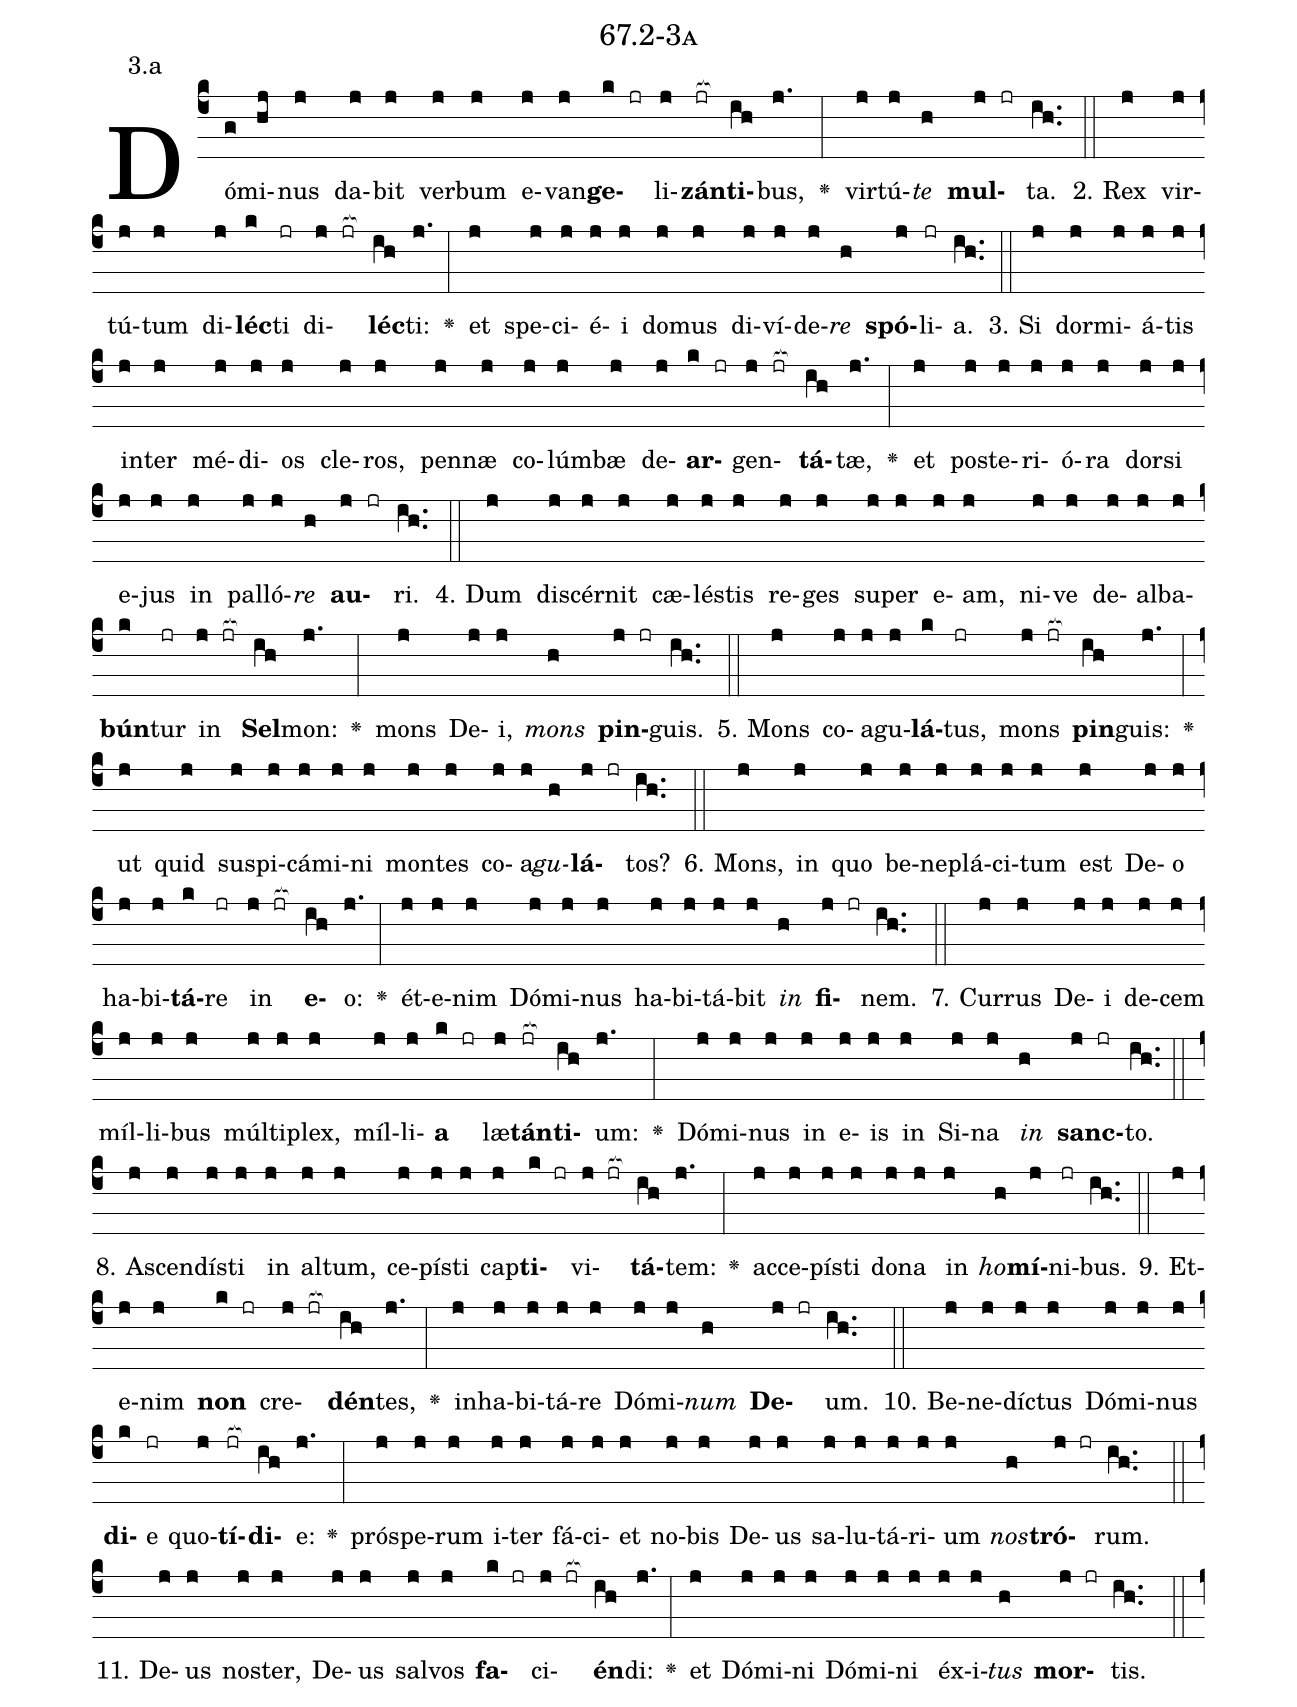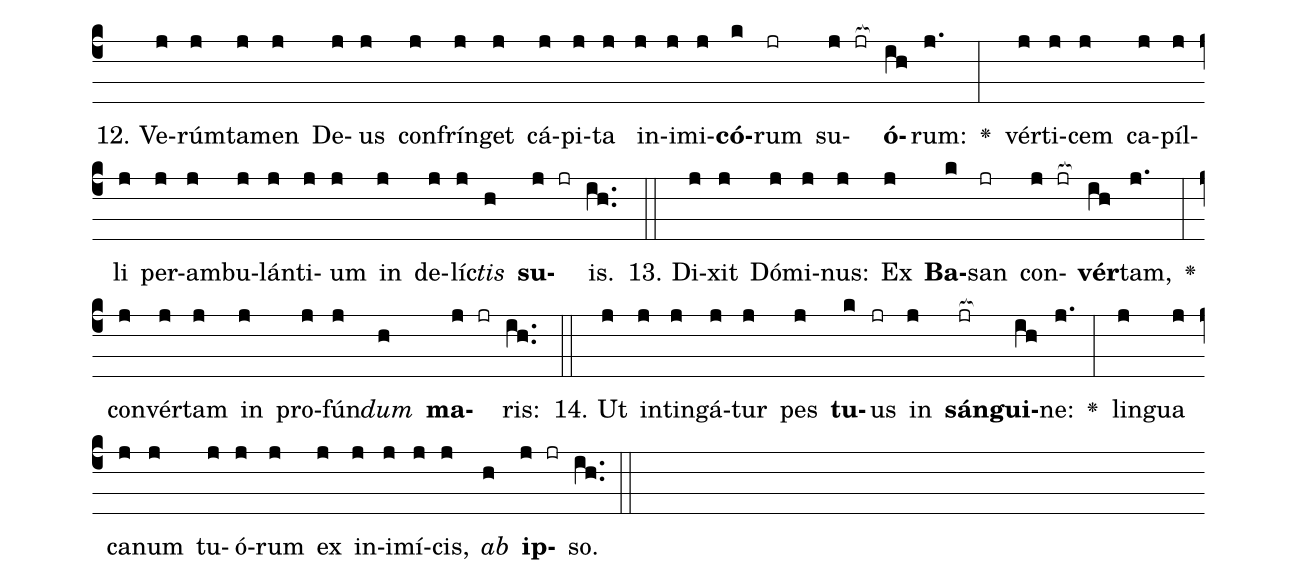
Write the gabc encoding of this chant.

name: 67.2-3a;
annotation: 3.a;
%%
(c4)Dó(g)mi(hj)nus(j) da(j)bit(j) ver(j)bum(j) e(j)van(j)<b>ge</b>(k jr)li(j)<b>zán</b>(jr[ocb:1{])<b>ti</b>(ih[ocb:0}])bus,(j.) <v>\greheightstar</v>(:) vir(j)tú(j)<i>te</i>(h) <b>mul</b>(j jr)ta.(ih..) (::)
2. Rex(j) vir(j)tú(j)tum(j) di(j)<b>léc</b>(k)ti(jr) di(j jr[ocb:1{])<b>léc</b>(ih[ocb:0}])ti:(j.) <v>\greheightstar</v>(:) et(j) spe(j)ci(j)é(j)i(j) do(j)mus(j) di(j)ví(j)de(j)<i>re</i>(h) <b>spó</b>(j)li(jr)a.(ih..) (::)
3. Si(j) dor(j)mi(j)á(j)tis(j) in(j)ter(j) mé(j)di(j)os(j) cle(j)ros,(j) pen(j)næ(j) co(j)lúm(j)bæ(j) de(j)<b>ar</b>(k jr)gen(j jr[ocb:1{])<b>tá</b>(ih[ocb:0}])tæ,(j.) <v>\greheightstar</v>(:) et(j) post(j)e(j)ri(j)ó(j)ra(j) dor(j)si(j) e(j)jus(j) in(j) pal(j)ló(j)<i>re</i>(h) <b>au</b>(j jr)ri.(ih..) (::)
4. Dum(j) di(j)scér(j)nit(j) cæ(j)lés(j)tis(j) re(j)ges(j) su(j)per(j) e(j)am,(j) ni(j)ve(j) de(j)al(j)ba(j)<b>bún</b>(k)tur(jr) in(j jr[ocb:1{]) <b>Sel</b>(ih[ocb:0}])mon:(j.) <v>\greheightstar</v>(:) mons(j) De(j)i,(j) <i>mons</i>(h) <b>pin</b>(j jr)guis.(ih..) (::)
5. Mons(j) co(j)a(j)gu(j)<b>lá</b>(k)tus,(jr) mons(j jr[ocb:1{]) <b>pin</b>(ih[ocb:0}])guis:(j.) <v>\greheightstar</v>(:) ut(j) quid(j) su(j)spi(j)cá(j)mi(j)ni(j) mon(j)tes(j) co(j)a(j)<i>gu</i>(h)<b>lá</b>(j jr)tos?(ih..) (::)
6. Mons,(j) in(j) quo(j) be(j)ne(j)plá(j)ci(j)tum(j) est(j) De(j)o(j) ha(j)bi(j)<b>tá</b>(k)re(jr) in(j jr[ocb:1{]) <b>e</b>(ih[ocb:0}])o:(j.) <v>\greheightstar</v>(:) ét(j)e(j)nim(j) Dó(j)mi(j)nus(j) ha(j)bi(j)tá(j)bit(j) <i>in</i>(h) <b>fi</b>(j jr)nem.(ih..) (::)
7. Cur(j)rus(j) De(j)i(j) de(j)cem(j) míl(j)li(j)bus(j) múl(j)ti(j)plex,(j) míl(j)li(j)<b>a</b>(k jr) læ(j)<b>tán</b>(jr[ocb:1{])<b>ti</b>(ih[ocb:0}])um:(j.) <v>\greheightstar</v>(:) Dó(j)mi(j)nus(j) in(j) e(j)is(j) in(j) Si(j)na(j) <i>in</i>(h) <b>sanc</b>(j jr)to.(ih..) (::)
8. A(j)scen(j)dís(j)ti(j) in(j) al(j)tum,(j) ce(j)pís(j)ti(j) cap(j)<b>ti</b>(k jr)vi(j jr[ocb:1{])<b>tá</b>(ih[ocb:0}])tem:(j.) <v>\greheightstar</v>(:) ac(j)ce(j)pís(j)ti(j) do(j)na(j) in(j) <i>ho</i>(h)<b>mí</b>(j)ni(jr)bus.(ih..) (::)
9. Et(j)e(j)nim(j) <b>non</b>(k jr) cre(j jr[ocb:1{])<b>dén</b>(ih[ocb:0}])tes,(j.) <v>\greheightstar</v>(:) in(j)ha(j)bi(j)tá(j)re(j) Dó(j)mi(j)<i>num</i>(h) <b>De</b>(j jr)um.(ih..) (::)
10. Be(j)ne(j)díc(j)tus(j) Dó(j)mi(j)nus(j) <b>di</b>(k)e(jr) quo(j)<b>tí</b>(jr[ocb:1{])<b>di</b>(ih[ocb:0}])e:(j.) <v>\greheightstar</v>(:) pró(j)spe(j)rum(j) i(j)ter(j) fá(j)ci(j)et(j) no(j)bis(j) De(j)us(j) sa(j)lu(j)tá(j)ri(j)um(j) <i>nos</i>(h)<b>tró</b>(j jr)rum.(ih..) (::)
11. De(j)us(j) nos(j)ter,(j) De(j)us(j) sal(j)vos(j) <b>fa</b>(k jr)ci(j jr[ocb:1{])<b>én</b>(ih[ocb:0}])di:(j.) <v>\greheightstar</v>(:) et(j) Dó(j)mi(j)ni(j) Dó(j)mi(j)ni(j) éx(j)i(j)<i>tus</i>(h) <b>mor</b>(j jr)tis.(ih..) (::)
12. Ve(j)rúm(j)ta(j)men(j) De(j)us(j) con(j)frín(j)get(j) cá(j)pi(j)ta(j) in(j)i(j)mi(j)<b>có</b>(k)rum(jr) su(j jr[ocb:1{])<b>ó</b>(ih[ocb:0}])rum:(j.) <v>\greheightstar</v>(:) vér(j)ti(j)cem(j) ca(j)píl(j)li(j) per(j)am(j)bu(j)lán(j)ti(j)um(j) in(j) de(j)líc(j)<i>tis</i>(h) <b>su</b>(j jr)is.(ih..) (::)
13. Di(j)xit(j) Dó(j)mi(j)nus:(j) Ex(j) <b>Ba</b>(k)san(jr) con(j jr[ocb:1{])<b>vér</b>(ih[ocb:0}])tam,(j.) <v>\greheightstar</v>(:) con(j)vér(j)tam(j) in(j) pro(j)fún(j)<i>dum</i>(h) <b>ma</b>(j jr)ris:(ih..) (::)
14. Ut(j) in(j)tin(j)gá(j)tur(j) pes(j) <b>tu</b>(k)us(jr) in(j) <b>sán</b>(jr[ocb:1{])<b>gui</b>(ih[ocb:0}])ne:(j.) <v>\greheightstar</v>(:) lin(j)gua(j) ca(j)num(j) tu(j)ó(j)rum(j) ex(j) in(j)i(j)mí(j)cis,(j) <i>ab</i>(h) <b>ip</b>(j jr)so.(ih..) (::)
